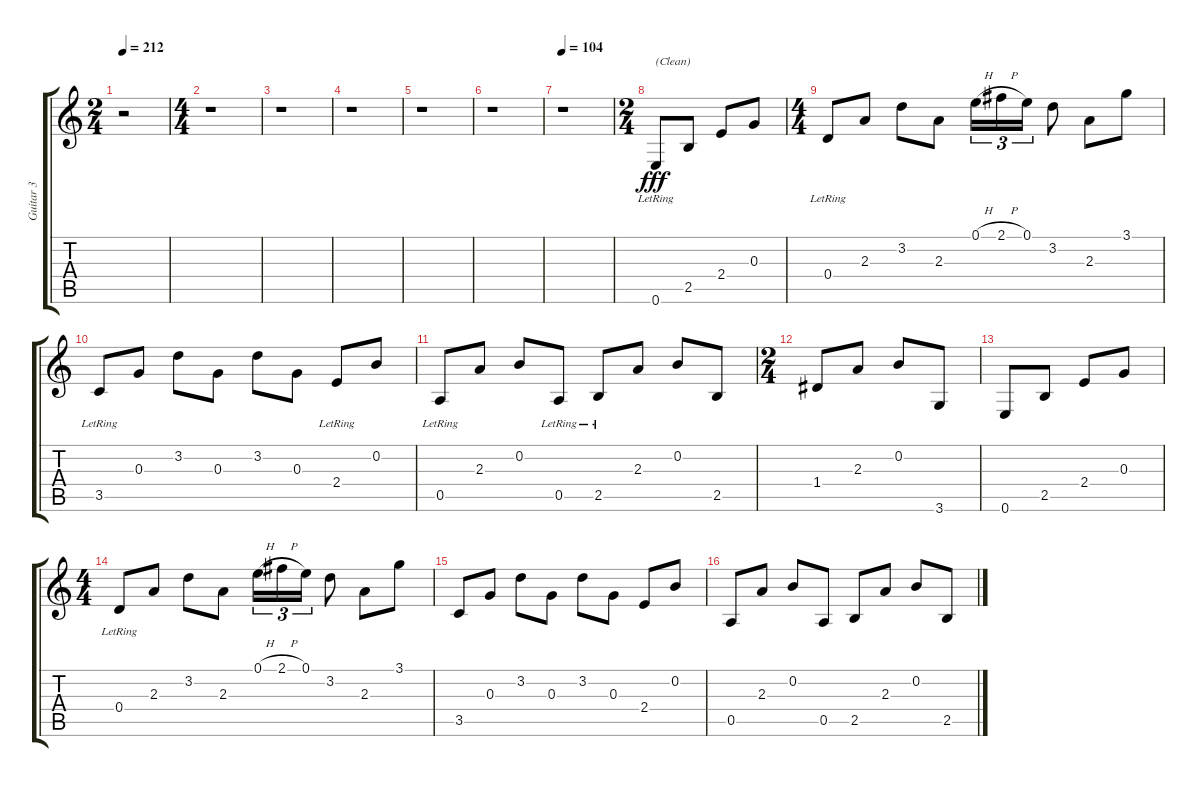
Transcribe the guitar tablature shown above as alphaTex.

\track ("Guitar 3" "Guitar 3") {instrument distortionguitar}
\staff {score tabs}
\tuning (E4 B3 G3 D3 A2 E2) {hide}
\ts (2 4)
\tempo 212
\clef g2
\ks c
r.2{dy f} |
\ts (4 4)
r.1 |
r.1 |
r.1 |
r.1 |
r.1 |
\tempo 104
r.1 |
\ts (2 4)
0.6{lr}.8{txt "(Clean)" dy fff instrument electricguitarclean} 2.5.8 2.4.8 0.3.8 |
\ts (4 4)
0.4{lr}.8 2.3.8 3.2.8 2.3.8 0.1{h}.16{tu (3 2)} 2.1{h}.16{tu (3 2)} 0.1.16{tu (3 2)} 3.2.8 2.3.8 3.1.8 |
3.5{lr}.8 0.3.8 3.2.8 0.3.8 3.2.8 0.3.8 2.4{lr}.8 0.2.8 |
0.5{lr}.8 2.3.8 0.2.8 0.5{lr}.8 2.5{lr}.8 2.3.8 0.2.8 2.5.8 |
\ts (2 4)
1.4.8 2.3.8 0.2.8 3.6.8 |
0.6.8{instrument electricguitarclean} 2.5.8 2.4.8 0.3.8 |
\ts (4 4)
0.4{lr}.8 2.3.8 3.2.8 2.3.8 0.1{h}.16{tu (3 2)} 2.1{h}.16{tu (3 2)} 0.1.16{tu (3 2)} 3.2.8 2.3.8 3.1.8 |
3.5.8 0.3.8 3.2.8 0.3.8 3.2.8 0.3.8 2.4.8 0.2.8 |
0.5.8 2.3.8 0.2.8 0.5.8 2.5.8 2.3.8 0.2.8 2.5.8
